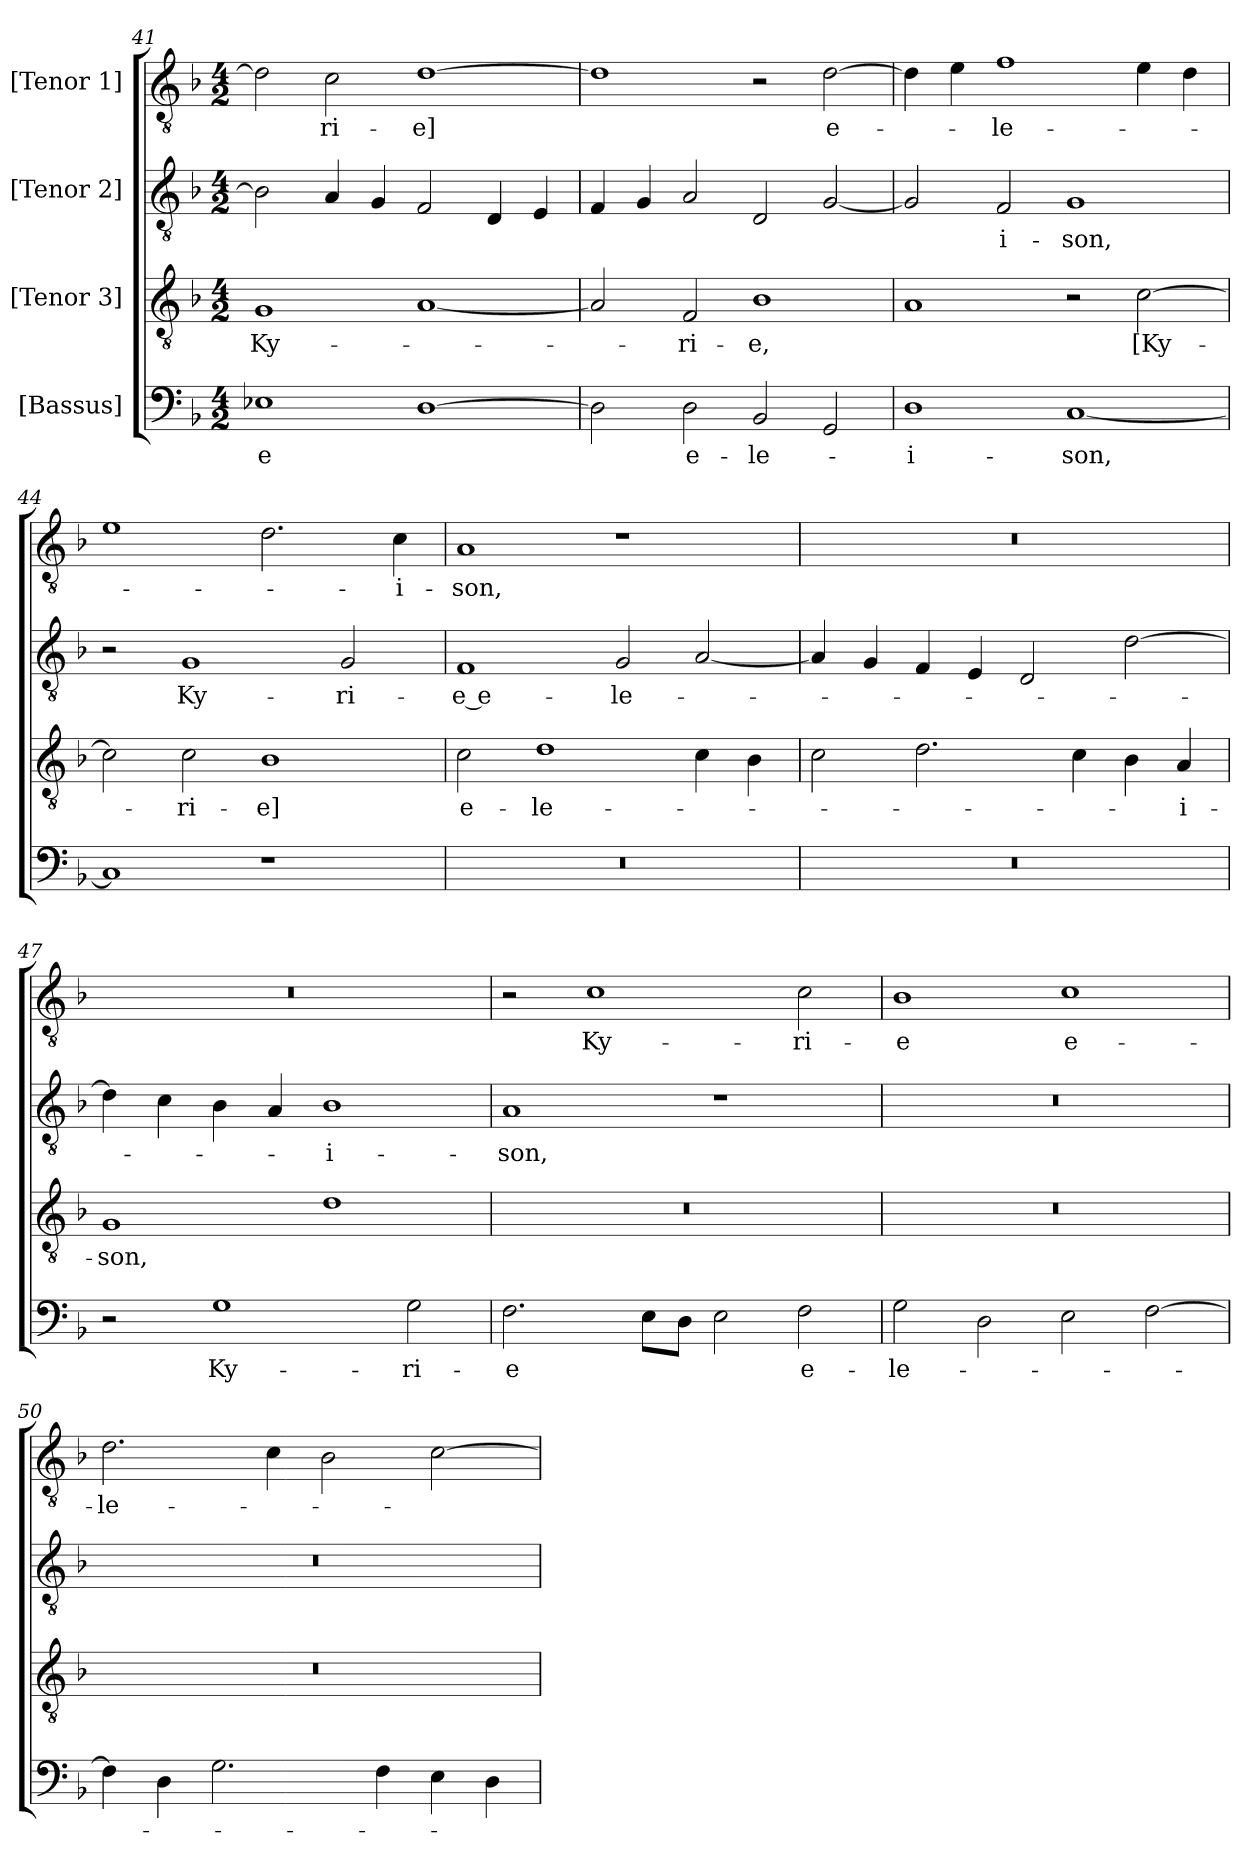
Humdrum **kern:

**kern	**text	**kern	**text	**kern	**text	**kern	**text
*part4	*part4	*part3	*part3	*part2	*part2	*part1	*part1
*staff4	*staff4	*staff3	*staff3	*staff2	*staff2	*staff1	*staff1
*I"[Bassus]	*	*I"[Tenor 3]	*	*I"[Tenor 2]	*	*I"[Tenor 1]	*
*clefF4	*	*clefGv2	*	*clefGv2	*	*clefGv2	*
*k[b-]	*	*k[b-]	*	*k[b-]	*	*k[b-]	*
*M4/2	*	*M4/2	*	*M4/2	*	*M4/2	*
=41	=41	=41	=41	=41	=41	=41	=41
1E-X\	-e	1G/	Ky-	2B-\]	.	2d\]	.
.	.	.	.	4A/	.	2c\	-ri-
.	.	.	.	4G/	.	.	.
[1D\	.	[1A/	.	2F/	.	[1d\	-e]
.	.	.	.	4D/	.	.	.
.	.	.	.	4E/	.	.	.
=42	=42	=42	=42	=42	=42	=42	=42
2D\]	.	2A/]	.	4F/	.	1d\]	.
.	.	.	.	4G/	.	.	.
2D\	e-	2F/	-ri-	2A/	.	.	.
2BB-/	-le-	1B-\	-e,	2D/	.	2r	.
2GG/	.	.	.	[2G/	.	[2d\	e-
=43	=43	=43	=43	=43	=43	=43	=43
1D\	-i-	1A/	.	2G/]	.	4d\]	.
.	.	.	.	.	.	4e\	.
.	.	.	.	2F/	-i-	1f\	-le-
[1C/	-son,	2r	.	1G/	-son,	.	.
.	.	[2c\	[Ky-	.	.	4e\	.
.	.	.	.	.	.	4d\	.
=44	=44	=44	=44	=44	=44	=44	=44
1C/]	.	2c\]	.	2r	.	1e\	.
.	.	2c\	-ri-	1G/	Ky-	.	.
1r	.	1B-\	-e]	.	.	2.d\	.
.	.	.	.	2G/	-ri-	.	.
.	.	.	.	.	.	4c\	-i-
=45	=45	=45	=45	=45	=45	=45	=45
0r	.	2c\	e-	1F/	-e e-	1A/	-son,
.	.	1d\	-le-	.	.	.	.
.	.	.	.	2G/	-le-	1r	.
.	.	4c\	.	[2A/	.	.	.
.	.	4B-\	.	.	.	.	.
=46	=46	=46	=46	=46	=46	=46	=46
0r	.	2c\	.	4A/]	.	0r	.
.	.	.	.	4G/	.	.	.
.	.	2.d\	.	4F/	.	.	.
.	.	.	.	4E/	.	.	.
.	.	.	.	2D/	.	.	.
.	.	4c\	.	.	.	.	.
.	.	4B-\	.	[2d\	.	.	.
.	.	4A/	-i-	.	.	.	.
=47	=47	=47	=47	=47	=47	=47	=47
2r	.	1G/	-son,	4d\]	.	0r	.
.	.	.	.	4c\	.	.	.
1G\	Ky-	.	.	4B-\	.	.	.
.	.	.	.	4A/	.	.	.
.	.	1d\	.	1B-\	-i-	.	.
2G\	-ri-	.	.	.	.	.	.
=48	=48	=48	=48	=48	=48	=48	=48
2.F\	-e	0r	.	1A/	-son,	2r	.
.	.	.	.	.	.	1c\	Ky-
8E\L	.	.	.	.	.	.	.
8D\J	.	.	.	.	.	.	.
2E\	.	.	.	1r	.	.	.
2F\	e-	.	.	.	.	2c\	-ri-
=49	=49	=49	=49	=49	=49	=49	=49
2G\	-le-	0r	.	0r	.	1B-\	-e
2D\	.	.	.	.	.	.	.
2E\	.	.	.	.	.	1c\	e-
[2F\	.	.	.	.	.	.	.
=50	=50	=50	=50	=50	=50	=50	=50
4F\]	.	0r	.	0r	.	2.d\	-le-
4D\	.	.	.	.	.	.	.
2.G\	.	.	.	.	.	.	.
.	.	.	.	.	.	4c\	.
.	.	.	.	.	.	2B-\	.
4F\	.	.	.	.	.	.	.
4E\	.	.	.	.	.	[2c\	.
4D\	.	.	.	.	.	.	.
=	=	=	=	=	=	=	=
*-	*-	*-	*-	*-	*-	*-	*-
